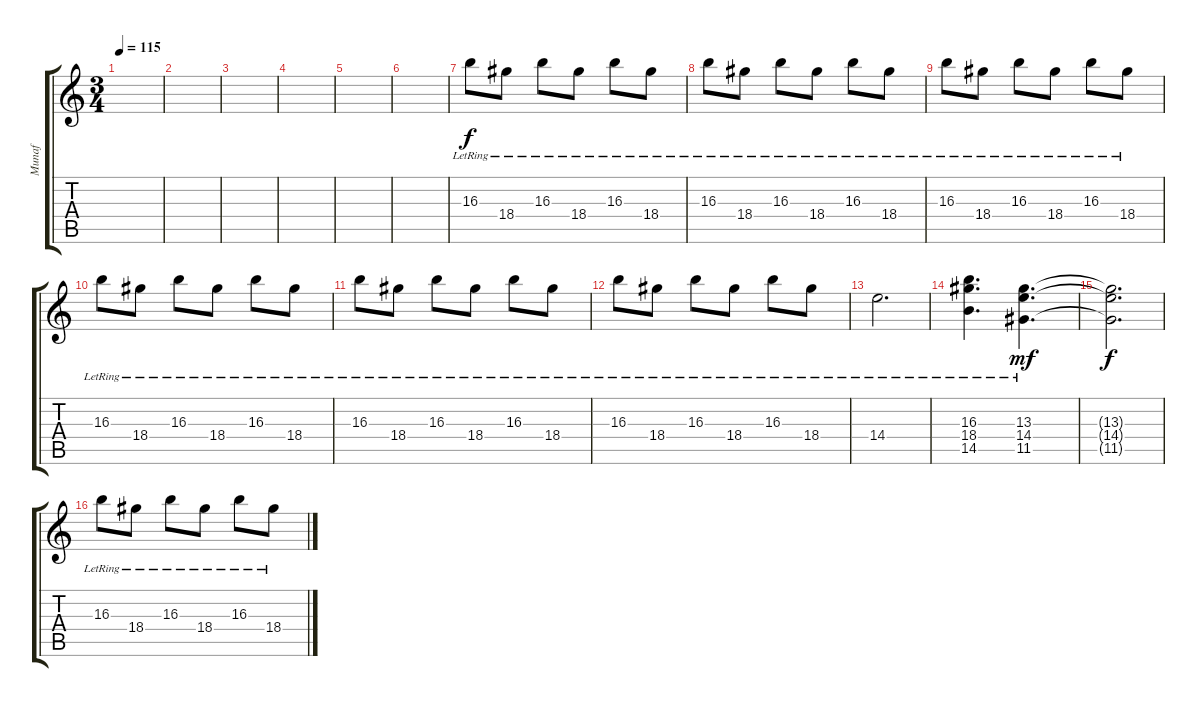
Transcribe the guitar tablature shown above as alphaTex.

\track ("Munaf" "Munaf") {instrument electricguitarclean}
\staff {score tabs}
\tuning (E4 B3 G3 D3 A2 E2) {hide}
\ts (3 4)
\tempo 115
\clef g2
\ks c
|
|
|
|
|
|
16.3{lr}.8{dy f} 18.4{lr}.8 16.3{lr}.8 18.4{lr}.8 16.3{lr}.8 18.4{lr}.8 |
16.3{lr}.8 18.4{lr}.8 16.3{lr}.8 18.4{lr}.8 16.3{lr}.8 18.4{lr}.8 |
16.3{lr}.8 18.4{lr}.8 16.3{lr}.8 18.4{lr}.8 16.3{lr}.8 18.4{lr}.8 |
16.3{lr}.8 18.4{lr}.8 16.3{lr}.8 18.4{lr}.8 16.3{lr}.8 18.4{lr}.8 |
16.3{lr}.8 18.4{lr}.8 16.3{lr}.8 18.4{lr}.8 16.3{lr}.8 18.4{lr}.8 |
16.3{lr}.8 18.4{lr}.8 16.3{lr}.8 18.4{lr}.8 16.3{lr}.8 18.4{lr}.8 |
14.4{lr}.2{d} |
(16.3{lr} 18.4 14.5).4{d} (13.3{lr} 14.4 11.5).4{d dy mf} |
(13.3{t} 14.4{t} 11.5{t}).2{d dy f} |
16.3{lr}.8 18.4{lr}.8 16.3{lr}.8 18.4{lr}.8 16.3{lr}.8 18.4{lr}.8
